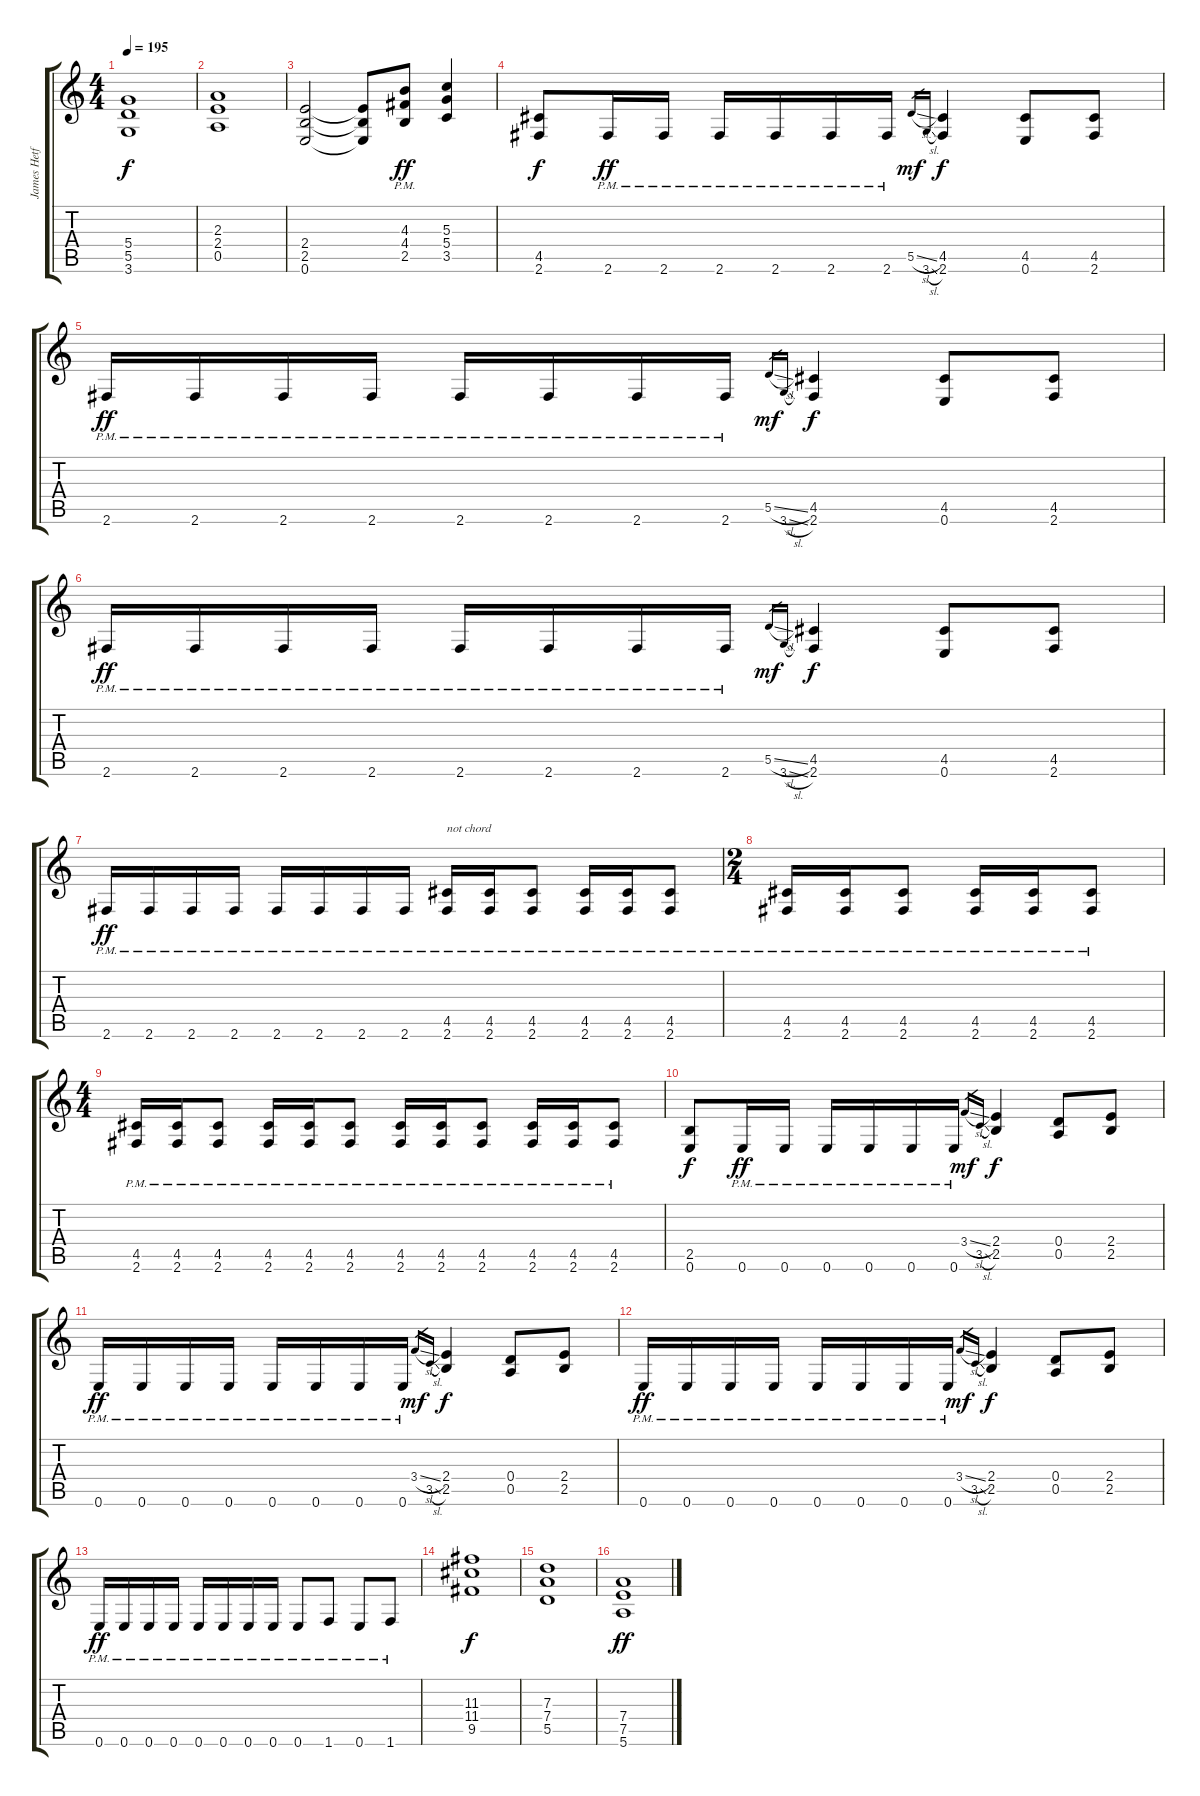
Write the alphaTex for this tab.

\track ("James Hetfield" "James Hetf") {instrument distortionguitar}
\staff {score tabs}
\tuning (E4 B3 G3 D3 A2 E2) {hide}
\ts (4 4)
\tempo 195
\clef g2
\ks c
(5.4 5.5 3.6).1{dy f} |
(2.3 2.4 0.5).1 |
(2.4 2.5 0.6).2 (2.4{t} 2.5{t} 0.6{t}).8 (4.3{pm} 4.4{pm} 2.5{pm}).8{dy ff} (5.3 5.4 3.5).4 |
(4.5 2.6).8{dy f} 2.6{pm}.16{dy ff} 2.6{pm}.16 2.6{pm}.16 2.6{pm}.16 2.6{pm}.16 2.6{pm}.16 5.5{sl}.16{gr dy mf} 3.6{sl}.16{gr} (4.5 2.6).4{dy f} (4.5 0.6).8 (4.5 2.6).8 |
2.6{pm}.16{dy ff} 2.6{pm}.16 2.6{pm}.16 2.6{pm}.16 2.6{pm}.16 2.6{pm}.16 2.6{pm}.16 2.6{pm}.16 5.5{sl}.16{gr dy mf} 3.6{sl}.16{gr} (4.5 2.6).4{dy f} (4.5 0.6).8 (4.5 2.6).8 |
2.6{pm}.16{dy ff} 2.6{pm}.16 2.6{pm}.16 2.6{pm}.16 2.6{pm}.16 2.6{pm}.16 2.6{pm}.16 2.6{pm}.16 5.5{sl}.16{gr dy mf} 3.6{sl}.16{gr} (4.5 2.6).4{dy f} (4.5 0.6).8 (4.5 2.6).8 |
2.6{pm}.16{dy ff} 2.6{pm}.16 2.6{pm}.16 2.6{pm}.16 2.6{pm}.16 2.6{pm}.16 2.6{pm}.16 2.6{pm}.16 (4.5{pm} 2.6{pm}).16{txt "not chord"} (4.5{pm} 2.6{pm}).16 (4.5{pm} 2.6{pm}).8 (4.5{pm} 2.6{pm}).16 (4.5{pm} 2.6{pm}).16 (4.5{pm} 2.6{pm}).8 |
\ts (2 4)
(4.5{pm} 2.6{pm}).16 (4.5{pm} 2.6{pm}).16 (4.5{pm} 2.6{pm}).8 (4.5{pm} 2.6{pm}).16 (4.5{pm} 2.6{pm}).16 (4.5{pm} 2.6{pm}).8 |
\ts (4 4)
(4.5{pm} 2.6{pm}).16 (4.5{pm} 2.6{pm}).16 (4.5{pm} 2.6{pm}).8 (4.5{pm} 2.6{pm}).16 (4.5{pm} 2.6{pm}).16 (4.5{pm} 2.6{pm}).8 (4.5{pm} 2.6{pm}).16 (4.5{pm} 2.6{pm}).16 (4.5{pm} 2.6{pm}).8 (4.5{pm} 2.6{pm}).16 (4.5{pm} 2.6{pm}).16 (4.5{pm} 2.6{pm}).8 |
(2.5 0.6).8{dy f} 0.6{pm}.16{dy ff} 0.6{pm}.16 0.6{pm}.16 0.6{pm}.16 0.6{pm}.16 0.6{pm}.16 3.4{sl}.16{gr dy mf} 3.5{sl}.16{gr} (2.4 2.5).4{dy f} (0.4 0.5).8 (2.4 2.5).8 |
0.6{pm}.16{dy ff} 0.6{pm}.16 0.6{pm}.16 0.6{pm}.16 0.6{pm}.16 0.6{pm}.16 0.6{pm}.16 0.6{pm}.16 3.4{sl}.16{gr dy mf} 3.5{sl}.16{gr} (2.4 2.5).4{dy f} (0.4 0.5).8 (2.4 2.5).8 |
0.6{pm}.16{dy ff} 0.6{pm}.16 0.6{pm}.16 0.6{pm}.16 0.6{pm}.16 0.6{pm}.16 0.6{pm}.16 0.6{pm}.16 3.4{sl}.16{gr dy mf} 3.5{sl}.16{gr} (2.4 2.5).4{dy f} (0.4 0.5).8 (2.4 2.5).8 |
0.6{pm}.16{dy ff} 0.6{pm}.16 0.6{pm}.16 0.6{pm}.16 0.6{pm}.16 0.6{pm}.16 0.6{pm}.16 0.6{pm}.16 0.6{pm}.8 1.6{pm}.8 0.6{pm}.8 1.6{pm}.8 |
(11.3 11.4 9.5).1{dy f} |
(7.3 7.4 5.5).1 |
(7.4 7.5 5.6).1{dy ff}
